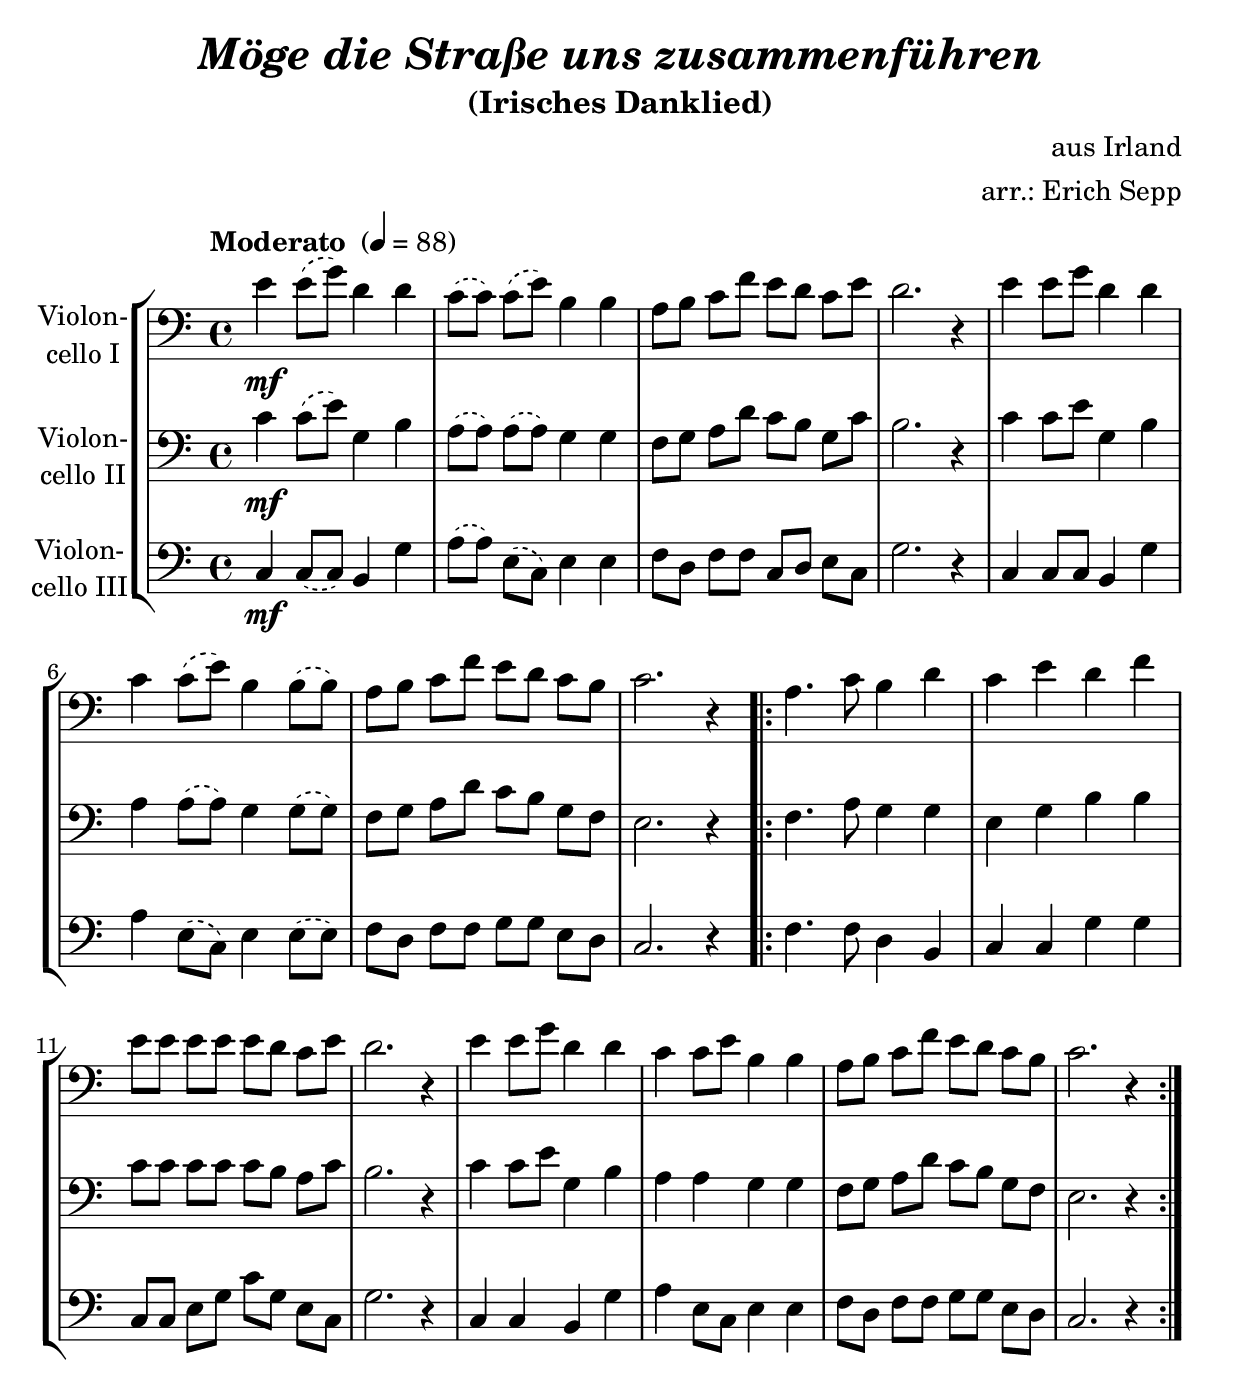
\version "2.14.2"
\include "deutsch.ly"

#(set-global-staff-size 24)

\header {
  title     = \markup \bold \italic "Möge die Straße uns zusammenführen"
  subtitle  = "(Irisches Danklied)"
  composer  = "aus Irland"
  arranger  = "arr.: Erich Sepp"
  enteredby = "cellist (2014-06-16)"
}

voiceconsts = {
  \key a \major
  \time 4/4
  \tempo "Moderato " 4=88
  \clef "bass"
  %\numericTimeSignature
  \compressFullBarRests
  % Set default beaming for all staves
  \set Timing.beamExceptions = #'()
  \set Timing.baseMoment     = #(ly:make-moment 1 4)
  \set Timing.beatStructure  = #'(1 1 1 1)
  \slurDashed 
}

mihi = "clarinet"
milo = "bassoon"

va = \relative c'' {
   \voiceconsts

   cis4\mf cis8( e) h4 h
   a8( a) a( cis) gis4 gis
   fis8 gis a d cis h a cis
   h2. r4

   cis cis8 e h4 h
   a a8( cis) gis4 gis8( gis)
   fis gis a d cis h a gis
   a2. r4

   \repeat volta 2 {
     fis4. a8 gis4 h
     a cis h d
     cis8 cis cis cis cis h a cis
     h2. r4

     cis cis8 e h4 h
     a a8 cis gis4 gis
     fis8 gis a d cis h a gis
     a2. r4
   }
}

vb = \relative c'' {
   \voiceconsts

   a4\mf a8( cis) e,4 gis
   fis8( fis) fis( fis) e4 e
   d8 e fis h a gis e a
   gis2. r4

   a4 a8 cis e,4 gis
   fis fis8( fis) e4 e8( e)
   d e fis h a gis e d
   cis2. r4

   \repeat volta 2 {
     d4. fis8 e4 e
     cis e gis gis
     a8 a a a a gis fis a
     gis2. r4

     a a8 cis e,4 gis
     fis fis e e
     d8 e fis h a gis e d
     cis2. r4
   }
}

vc = \relative c' {
   \voiceconsts

   a4\mf a8( a) gis4 e'
   fis8( fis) cis( a) cis4 cis
   d8 h d d a h cis a
   e'2. r4

   a, a8 a gis4 e'
   fis cis8( a) cis4 cis8( cis)
   d h d d e e cis h
   a2. r4

   \repeat volta 2 {
     d4.d8 h4 gis
     a a e' e
     a,8 a cis e a e cis a
     e'2. r4

     a, a gis e'
     fis cis8 a cis4 cis
     d8 h d d e e cis h
     a2. r4
   }
}


music = \new StaffGroup <<
      \new Staff {
        \set Staff.midiInstrument = \milo
        \set Staff.instrumentName = \markup \center-column { "Violon-" "cello I" }
        \transpose a c { \va }
      }

      \new Staff {
        \set Staff.midiInstrument = \milo
        \set Staff.instrumentName = \markup \center-column { "Violon-" "cello II" }
        \transpose a c { \vb }
      }

      \new Staff {
        \set Staff.midiInstrument = \milo
        \set Staff.instrumentName = \markup \center-column { "Violon-" "cello III" }
        \transpose a c { \vc }
      }
>>

\book {
  \score {
    \music
    \layout {}
  }

  \score {
    \unfoldRepeats \music

    \midi {
      \context {
        \Score
      }
    }
  }
}
